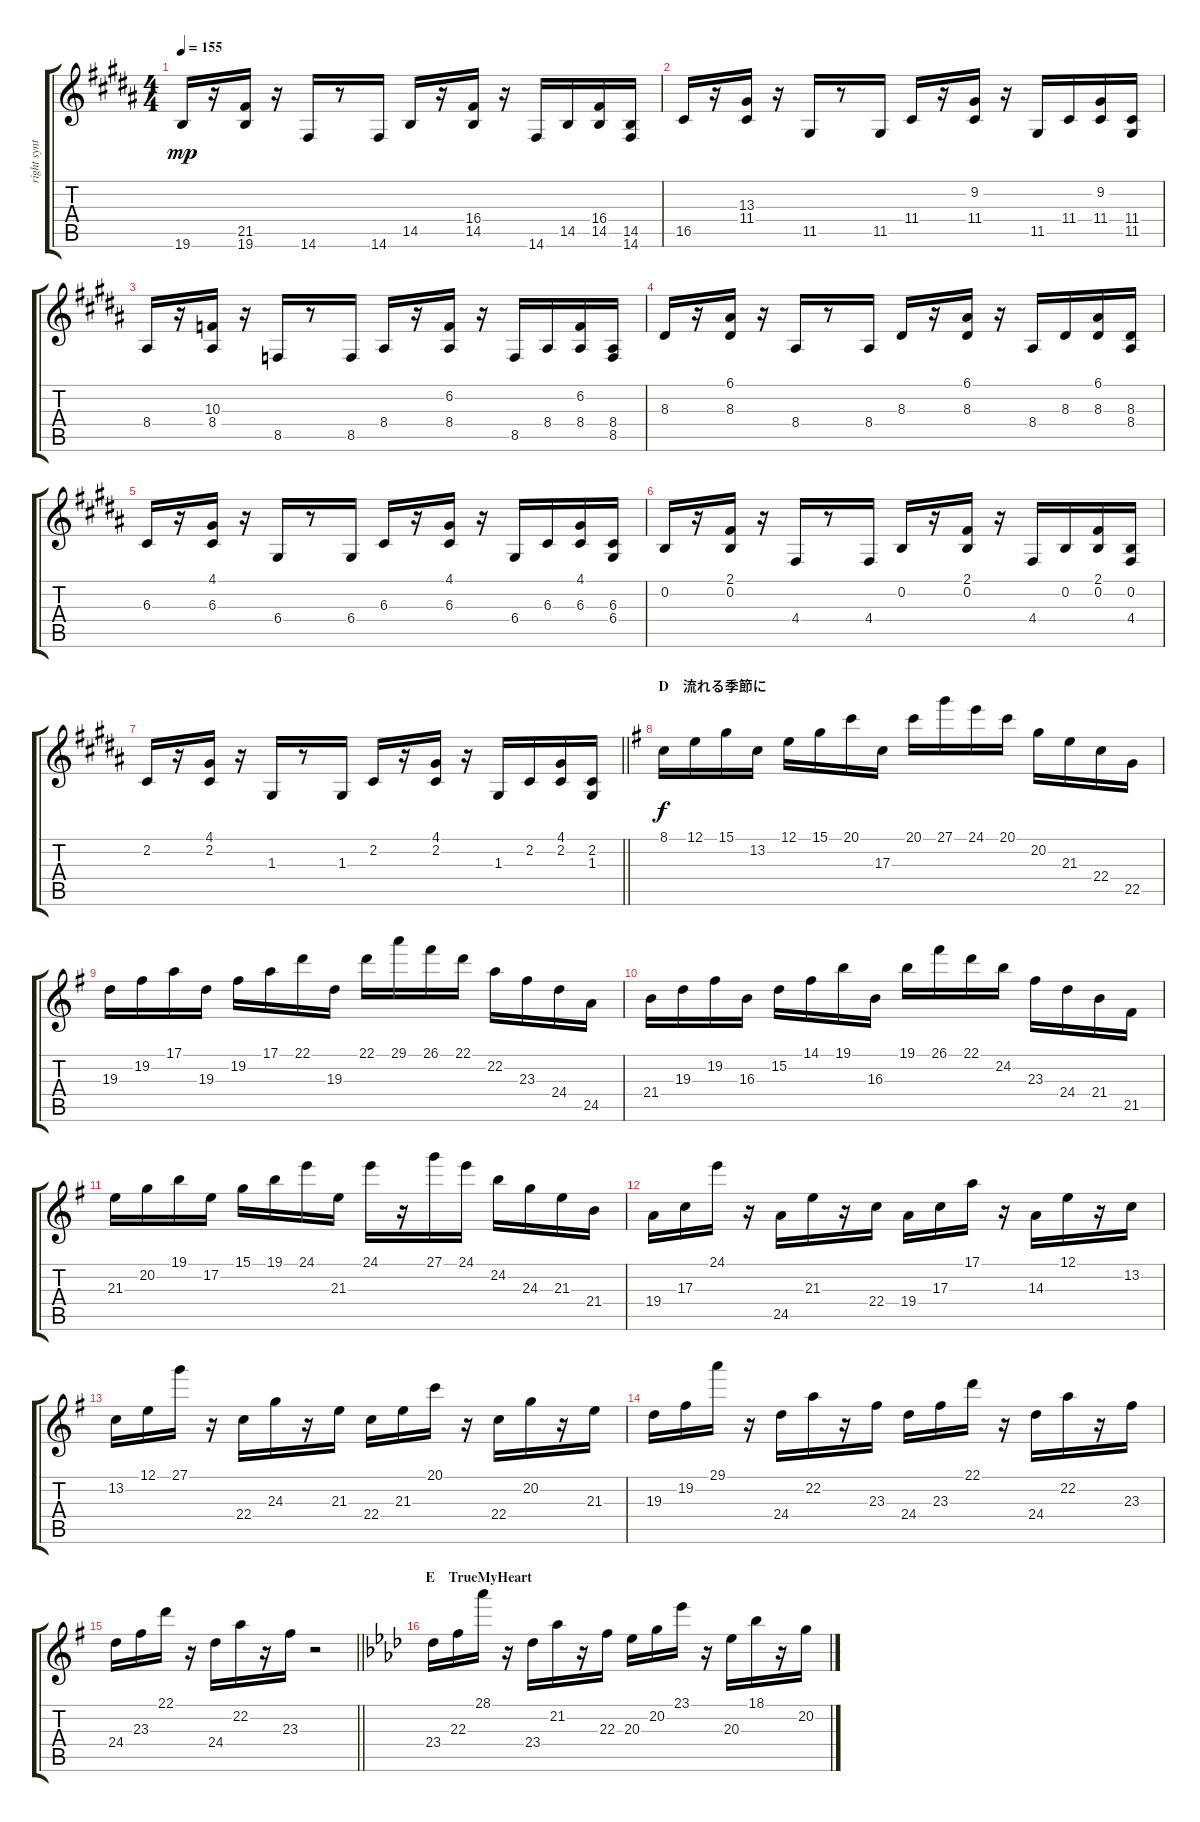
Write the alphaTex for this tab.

\track ("right synth2" "right synt") {instrument tremolostrings}
\staff {score tabs}
\tuning (E4 B3 G3 D3 A2 E2) {hide}
\ts (4 4)
\tempo 155
\clef g2
\ks b
19.6.16{dy mp} r.16 (21.5 19.6).16 r.16 14.6.16 r.8 14.6.16 14.5.16 r.16 (16.4 14.5).16 r.16 14.6.16 14.5.16 (16.4 14.5).16 (14.5 14.6).16 |
16.5.16 r.16 (13.3 11.4).16 r.16 11.5.16 r.8 11.5.16 11.4.16 r.16 (9.2 11.4).16 r.16 11.5.16 11.4.16 (9.2 11.4).16 (11.4 11.5).16 |
8.4.16 r.16 (10.3 8.4).16 r.16 8.5.16 r.8 8.5.16 8.4.16 r.16 (6.2 8.4).16 r.16 8.5.16 8.4.16 (6.2 8.4).16 (8.4 8.5).16 |
8.3.16 r.16 (6.1 8.3).16 r.16 8.4.16 r.8 8.4.16 8.3.16 r.16 (6.1 8.3).16 r.16 8.4.16 8.3.16 (6.1 8.3).16 (8.3 8.4).16 |
6.3.16 r.16 (4.1 6.3).16 r.16 6.4.16 r.8 6.4.16 6.3.16 r.16 (4.1 6.3).16 r.16 6.4.16 6.3.16 (4.1 6.3).16 (6.3 6.4).16 |
0.2.16 r.16 (2.1 0.2).16 r.16 4.4.16 r.8 4.4.16 0.2.16 r.16 (2.1 0.2).16 r.16 4.4.16 0.2.16 (2.1 0.2).16 (0.2 4.4).16 |
\barLineRight lightlight
2.2.16 r.16 (4.1 2.2).16 r.16 1.3.16 r.8 1.3.16 2.2.16 r.16 (4.1 2.2).16 r.16 1.3.16 2.2.16 (4.1 2.2).16 (2.2 1.3).16 |
\section ("" "D　流れる季節に")
\ks g
8.1.16{dy f} 12.1.16 15.1.16 13.2.16 12.1.16 15.1.16 20.1.16 17.3.16 20.1.16 27.1.16 24.1.16 20.1.16 20.2.16 21.3.16 22.4.16 22.5.16 |
19.3.16 19.2.16 17.1.16 19.3.16 19.2.16 17.1.16 22.1.16 19.3.16 22.1.16 29.1.16 26.1.16 22.1.16 22.2.16 23.3.16 24.4.16 24.5.16 |
21.4.16 19.3.16 19.2.16 16.3.16 15.2.16 14.1.16 19.1.16 16.3.16 19.1.16 26.1.16 22.1.16 24.2.16 23.3.16 24.4.16 21.4.16 21.5.16 |
21.3.16 20.2.16 19.1.16 17.2.16 15.1.16 19.1.16 24.1.16 21.3.16 24.1.16 r.16 27.1.16 24.1.16 24.2.16 24.3.16 21.3.16 21.4.16 |
19.4.16 17.3.16 24.1.16 r.16 24.5.16 21.3.16 r.16 22.4.16 19.4.16 17.3.16 17.1.16 r.16 14.3.16 12.1.16 r.16 13.2.16 |
13.2.16 12.1.16 27.1.16 r.16 22.4.16 24.3.16 r.16 21.3.16 22.4.16 21.3.16 20.1.16 r.16 22.4.16 20.2.16 r.16 21.3.16 |
19.3.16 19.2.16 29.1.16 r.16 24.4.16 22.2.16 r.16 23.3.16 24.4.16 23.3.16 22.1.16 r.16 24.4.16 22.2.16 r.16 23.3.16 |
\barLineRight lightlight
24.4.16 23.3.16 22.1.16 r.16 24.4.16 22.2.16 r.16 23.3.16 r.2 |
\section ("" "E　TrueMyHeart")
\ks ab
23.4.16 22.3.16 28.1.16 r.16 23.4.16 21.2.16 r.16 22.3.16 20.3.16 20.2.16 23.1.16 r.16 20.3.16 18.1.16 r.16 20.2.16
